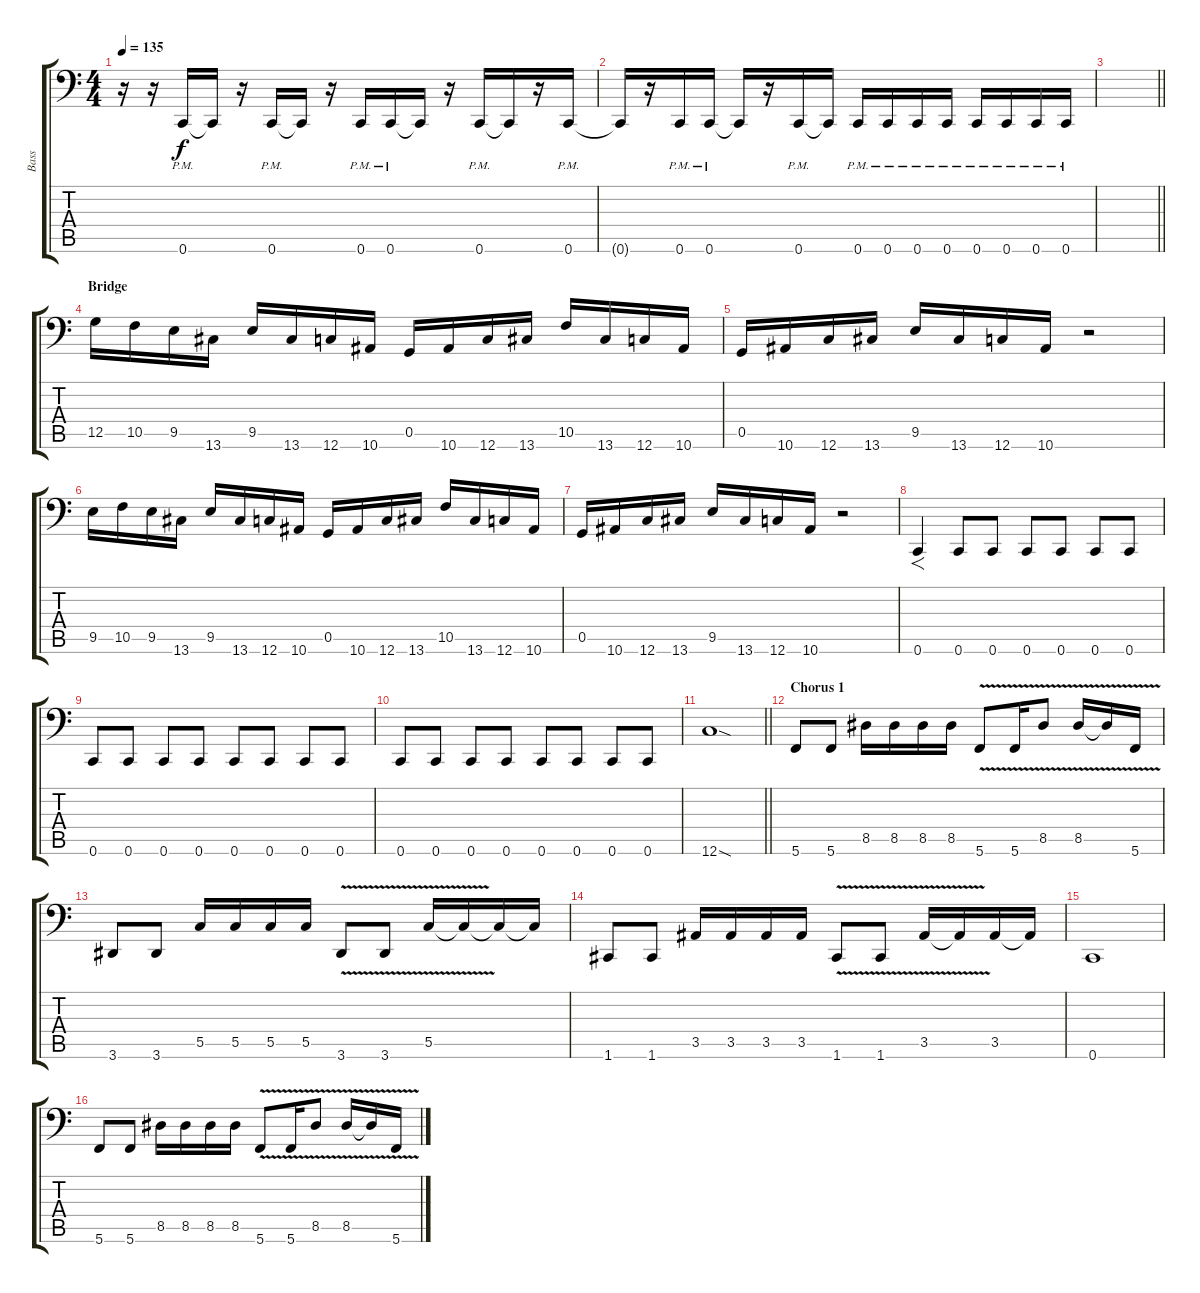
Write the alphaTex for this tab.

\track ("Bass" "Bass") {instrument electricbasspick}
\staff {score tabs}
\tuning (D3 A2 F2 C2 G1 C1) {hide}
\ts (4 4)
\tempo 135
\clef f4
\ks c
r.16{dy f} r.16 0.6{pm}.16 0.6{t}.16 r.16 0.6{pm}.16 0.6{t}.16 r.16 0.6{pm}.16 0.6{pm}.16 0.6{t}.16 r.16 0.6{pm}.16 0.6{t}.16 r.16 0.6{pm}.16 |
0.6{t}.16 r.16 0.6{pm}.16 0.6{pm}.16 0.6{t}.16 r.16 0.6{pm}.16 0.6{t}.16 0.6{pm}.16 0.6{pm}.16 0.6{pm}.16 0.6{pm}.16 0.6{pm}.16 0.6{pm}.16 0.6{pm}.16 0.6{pm}.16 |
\barLineRight lightlight
|
\section ("" "Bridge")
12.5.16 10.5.16 9.5.16 13.6.16 9.5.16 13.6.16 12.6.16 10.6.16 0.5.16 10.6.16 12.6.16 13.6.16 10.5.16 13.6.16 12.6.16 10.6.16 |
0.5.16 10.6.16 12.6.16 13.6.16 9.5.16 13.6.16 12.6.16 10.6.16 r.2 |
9.5.16 10.5.16 9.5.16 13.6.16 9.5.16 13.6.16 12.6.16 10.6.16 0.5.16 10.6.16 12.6.16 13.6.16 10.5.16 13.6.16 12.6.16 10.6.16 |
0.5.16 10.6.16 12.6.16 13.6.16 9.5.16 13.6.16 12.6.16 10.6.16 r.2 |
0.6.4{f} 0.6.8 0.6.8 0.6.8 0.6.8 0.6.8 0.6.8 |
0.6.8 0.6.8 0.6.8 0.6.8 0.6.8 0.6.8 0.6.8 0.6.8 |
0.6.8 0.6.8 0.6.8 0.6.8 0.6.8 0.6.8 0.6.8 0.6.8 |
\barLineRight lightlight
12.6{sod}.1 |
\section ("" "Chorus 1")
5.6.8 5.6.8 8.5.16 8.5.16 8.5.16 8.5.16 5.6{v}.8 5.6{v}.16 8.5{v}.8 8.5{v}.16 8.5{t}.16 5.6{v}.16 |
3.6.8 3.6.8 5.5.16 5.5.16 5.5.16 5.5.16 3.6{v}.8 3.6{v}.8 5.5{v}.16 5.5{t}.16 5.5{t}.16 5.5{t}.16 |
1.6.8 1.6.8 3.5.16 3.5.16 3.5.16 3.5.16 1.6{v}.8 1.6{v}.8 3.5{v}.16 3.5{t}.16 3.5.16 3.5{t}.16 |
0.6.1 |
5.6.8 5.6.8 8.5.16 8.5.16 8.5.16 8.5.16 5.6{v}.8 5.6{v}.16 8.5{v}.8 8.5{v}.16 8.5{t}.16 5.6{v}.16
